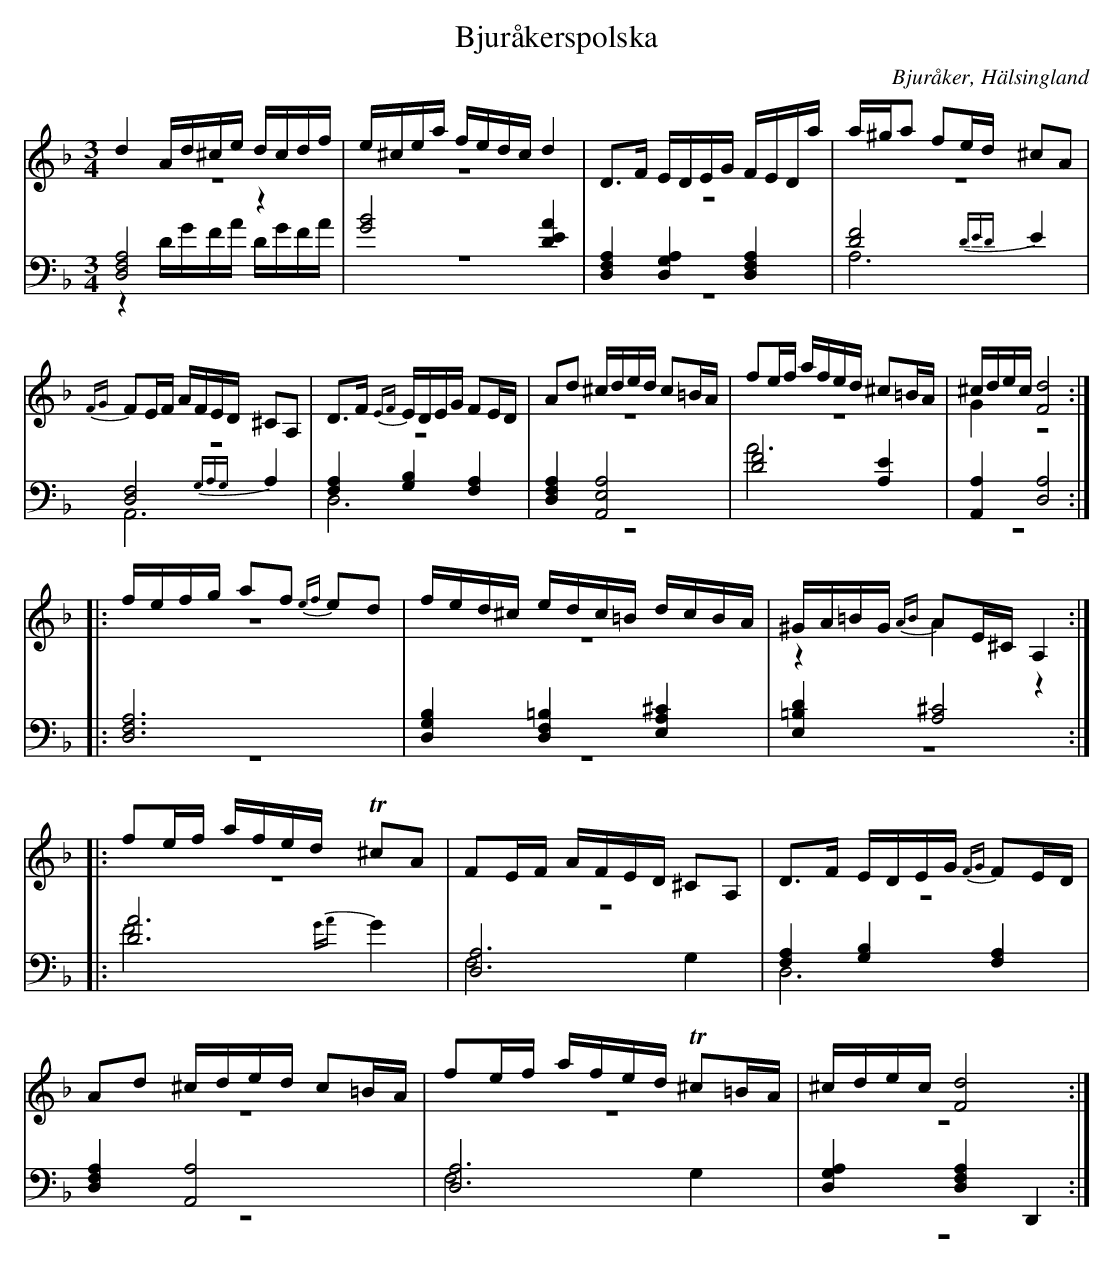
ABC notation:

X:1
T: Bjuråkerspolska
O: Bjuråker, Hälsingland
M: 3/4
L: 1/16
K: Dm
V:1
V:2 merge
V:3
V:4 merge
V:1
d4 Ad^ce dcdf |e^cea fedc d4|D2>F2 EDEG FEDa|a^ga2 f2ed ^c2A2|
{FG}F2EF AFED ^C2A,2|D2>F2 {EF}EDEG F2ED|A2d2 ^cded c2=BA|f2ef afed ^c2=BA|^cdec [F8d8]:|
|:fefg a2f2 {ef}e2d2 |fed^c edc=B dcBA|^GA=BG {AB}A2E^C A,4:|
|:f2ef afed T^c2A2|F2EF AFED ^C2A,2|D2>F2 EDEG {FG}F2ED|
A2d2 ^cded c2=BA|f2ef afed T^c2=BA|^cdec [F8d8]:|
V:2
z12|z12|z12|z12|
z12|z12|z12|z12|G4 z8:|
|:z12|z12|z4 A4 z4:|
|:z12|z12|z12|
z12|z12|z12:|
V:3 clef=bass
[D,8F,8A,8] z4|[G8B8] [D4E4A4]|[D,4F,4A,4] [D,4G,4A,4] [D,4F,4A,4]|[D8F8] {DED}E4|
[D,8F,8] {G,A,G,}A,4|[F,4A,4] [G,4B,4] [F,4A,4]|[D,4F,4A,4] [A,,8E,8A,8]|[D8F8] [A,4E4]|[A,,4A,4] [D,8A,8]:|
|:[D,12F,12A,12]|[D,4G,4B,4] [D,4F,4=B,4][E,4A,4^C4]|[E,4=B,4D4] [A,8^C8]:|
|:[D12A12]|[D,12A,12]|[F,4A,4] [G,4B,4] [F,4A,4]|
[D,4F,4A,4] [A,,8A,8]|[D,12A,12]|[D,4G,4A,4] [D,4F,4A,4] D,,4:|
V:4 clef=bass
z4 DGFA DGFA|z12|z12|A,12|
A,,12|D,12|z12|A12|z12:|
|:z12|z12|z12:|
|:F8 {GA}G4|F,8 G,4|D,12|
z12|F,8 G,4|z12:|
